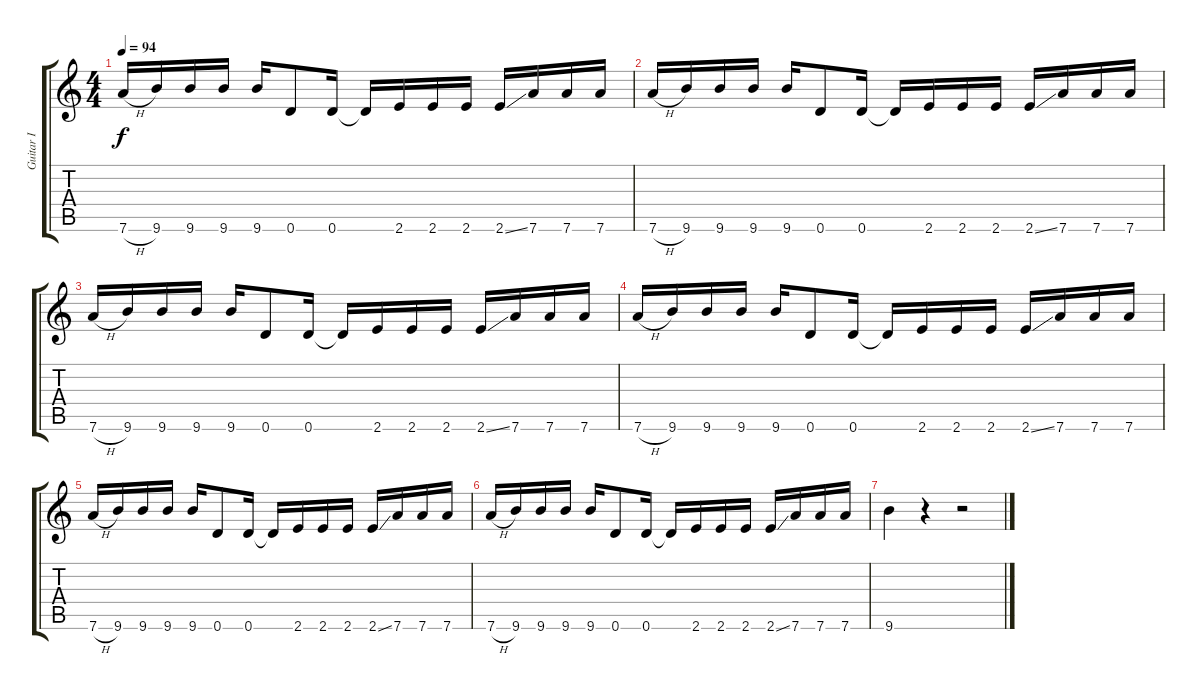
\track ("Guitar I" "Guitar I") {instrument distortionguitar}
\staff {score tabs}
\tuning (E4 B3 G3 D3 A2 D3) {hide}
\ts (4 4)
\tempo 94
\clef g2
\ks c
7.6{h}.16{dy f} 9.6.16 9.6.16 9.6.16 9.6.16 0.6.8 0.6.16 0.6{t}.16 2.6.16 2.6.16 2.6.16 2.6{ss}.16 7.6.16 7.6.16 7.6.16 |
7.6{h}.16 9.6.16 9.6.16 9.6.16 9.6.16 0.6.8 0.6.16 0.6{t}.16 2.6.16 2.6.16 2.6.16 2.6{ss}.16 7.6.16 7.6.16 7.6.16 |
7.6{h}.16 9.6.16 9.6.16 9.6.16 9.6.16 0.6.8 0.6.16 0.6{t}.16 2.6.16 2.6.16 2.6.16 2.6{ss}.16 7.6.16 7.6.16 7.6.16 |
7.6{h}.16 9.6.16 9.6.16 9.6.16 9.6.16 0.6.8 0.6.16 0.6{t}.16 2.6.16 2.6.16 2.6.16 2.6{ss}.16 7.6.16 7.6.16 7.6.16 |
7.6{h}.16 9.6.16 9.6.16 9.6.16 9.6.16 0.6.8 0.6.16 0.6{t}.16 2.6.16 2.6.16 2.6.16 2.6{ss}.16 7.6.16 7.6.16 7.6.16 |
7.6{h}.16 9.6.16 9.6.16 9.6.16 9.6.16 0.6.8 0.6.16 0.6{t}.16 2.6.16 2.6.16 2.6.16 2.6{ss}.16 7.6.16 7.6.16 7.6.16 |
9.6.4 r.4 r.2
